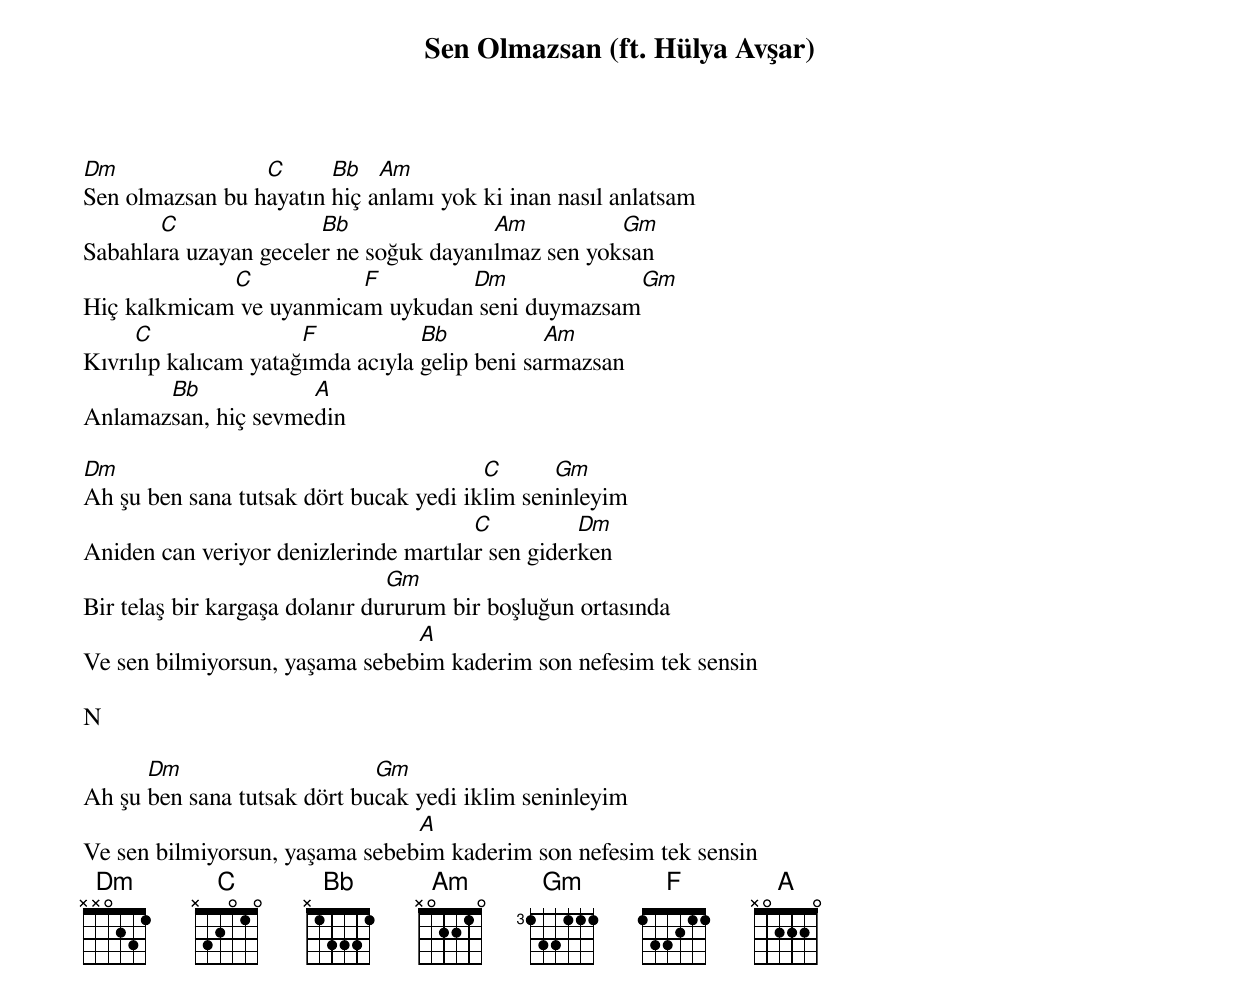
{title: Sen Olmazsan (ft. Hülya Avşar)}
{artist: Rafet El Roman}

Dm               C      Bb   Am
Sen olmazsan bu hayatın hiç anlamı yok ki inan nasıl anlatsam
       C               Bb               Am          Gm
Sabahlara uzayan geceler ne soğuk dayanılmaz sen yoksan
             C           F        Dm             Gm
Hiç kalkmicam ve uyanmicam uykudan seni duymazsam
     C                F           Bb           Am
Kıvrılıp kalıcam yatağımda acıyla gelip beni sarmazsan
       Bb            A
Anlamazsan, hiç sevmedin

Dm                                      C      Gm
Ah şu ben sana tutsak dört bucak yedi iklim seninleyim
                                       C          Dm
Aniden can veriyor denizlerinde martılar sen giderken
                                Gm
Bir telaş bir kargaşa dolanır dururum bir boşluğun ortasında
                                A
Ve sen bilmiyorsun, yaşama sebebim kaderim son nefesim tek sensin

N

      Dm                     Gm
Ah şu ben sana tutsak dört bucak yedi iklim seninleyim
                                A
Ve sen bilmiyorsun, yaşama sebebim kaderim son nefesim tek sensin
